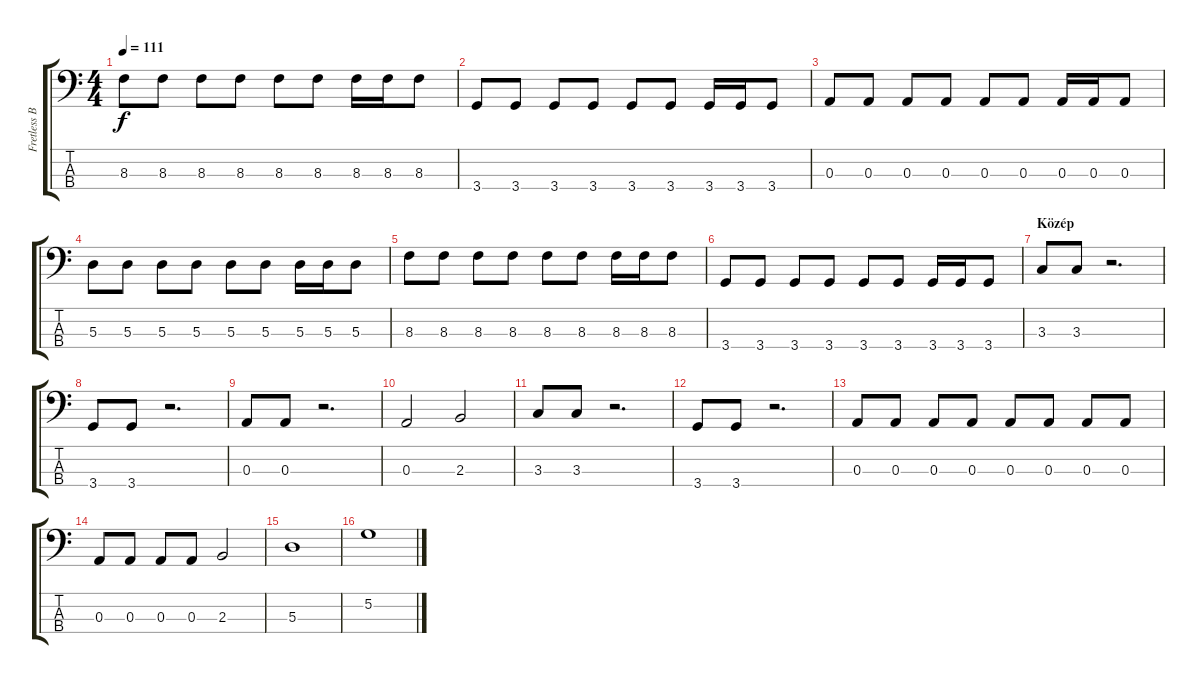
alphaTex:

\track ("Fretless Bass" "Fretless B") {instrument fretlessbass}
\staff {score tabs}
\tuning (G2 D2 A1 E1) {hide}
\ts (4 4)
\tempo 111
\clef f4
\ks c
8.3.8{dy f} 8.3.8 8.3.8 8.3.8 8.3.8 8.3.8 8.3.16 8.3.16 8.3.8 |
3.4.8 3.4.8 3.4.8 3.4.8 3.4.8 3.4.8 3.4.16 3.4.16 3.4.8 |
0.3.8 0.3.8 0.3.8 0.3.8 0.3.8 0.3.8 0.3.16 0.3.16 0.3.8 |
5.3.8 5.3.8 5.3.8 5.3.8 5.3.8 5.3.8 5.3.16 5.3.16 5.3.8 |
8.3.8 8.3.8 8.3.8 8.3.8 8.3.8 8.3.8 8.3.16 8.3.16 8.3.8 |
3.4.8 3.4.8 3.4.8 3.4.8 3.4.8 3.4.8 3.4.16 3.4.16 3.4.8 |
\section ("" "Közép")
3.3.8 3.3.8 r.2{d} |
3.4.8 3.4.8 r.2{d} |
0.3.8 0.3.8 r.2{d} |
0.3.2 2.3.2 |
3.3.8 3.3.8 r.2{d} |
3.4.8 3.4.8 r.2{d} |
0.3.8 0.3.8 0.3.8 0.3.8 0.3.8 0.3.8 0.3.8 0.3.8 |
0.3.8 0.3.8 0.3.8 0.3.8 2.3.2 |
5.3.1 |
5.2.1
